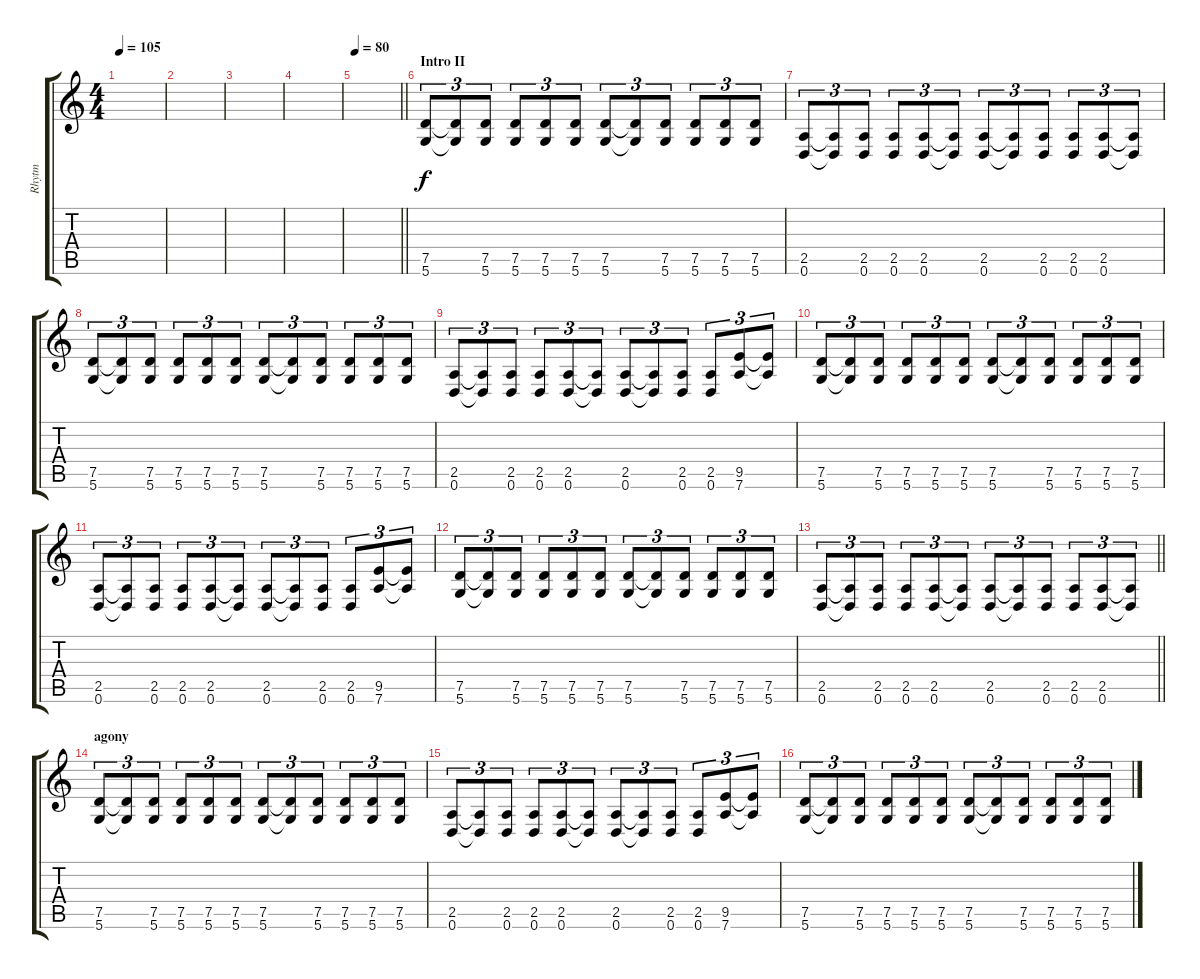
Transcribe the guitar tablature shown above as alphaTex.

\track ("Rhytm" "Rhytm") {instrument distortionguitar}
\staff {score tabs}
\tuning (D4 A3 F3 C3 G2 D2) {hide}
\ts (4 4)
\tempo 105
\clef g2
\ks c
|
|
|
|
\tempo 80
\barLineRight lightlight
|
\section ("" "Intro II")
(7.5 5.6).8{tu (3 2)} (7.5{t} 5.6{t}).8{tu (3 2)} (7.5 5.6).8{tu (3 2)} (7.5 5.6).8{tu (3 2)} (7.5 5.6).8{tu (3 2)} (7.5 5.6).8{tu (3 2)} (7.5 5.6).8{tu (3 2)} (7.5{t} 5.6{t}).8{tu (3 2)} (7.5 5.6).8{tu (3 2)} (7.5 5.6).8{tu (3 2)} (7.5 5.6).8{tu (3 2)} (7.5 5.6).8{tu (3 2)} |
(2.5 0.6).8{tu (3 2)} (2.5{t} 0.6{t}).8{tu (3 2)} (2.5 0.6).8{tu (3 2)} (2.5 0.6).8{tu (3 2)} (2.5 0.6).8{tu (3 2)} (2.5{t} 0.6{t}).8{tu (3 2)} (2.5 0.6).8{tu (3 2)} (2.5{t} 0.6{t}).8{tu (3 2)} (2.5 0.6).8{tu (3 2)} (2.5 0.6).8{tu (3 2)} (2.5 0.6).8{tu (3 2)} (2.5{t} 0.6{t}).8{tu (3 2)} |
(7.5 5.6).8{tu (3 2)} (7.5{t} 5.6{t}).8{tu (3 2)} (7.5 5.6).8{tu (3 2)} (7.5 5.6).8{tu (3 2)} (7.5 5.6).8{tu (3 2)} (7.5 5.6).8{tu (3 2)} (7.5 5.6).8{tu (3 2)} (7.5{t} 5.6{t}).8{tu (3 2)} (7.5 5.6).8{tu (3 2)} (7.5 5.6).8{tu (3 2)} (7.5 5.6).8{tu (3 2)} (7.5 5.6).8{tu (3 2)} |
(2.5 0.6).8{tu (3 2)} (2.5{t} 0.6{t}).8{tu (3 2)} (2.5 0.6).8{tu (3 2)} (2.5 0.6).8{tu (3 2)} (2.5 0.6).8{tu (3 2)} (2.5{t} 0.6{t}).8{tu (3 2)} (2.5 0.6).8{tu (3 2)} (2.5{t} 0.6{t}).8{tu (3 2)} (2.5 0.6).8{tu (3 2)} (2.5 0.6).8{tu (3 2)} (9.5 7.6).8{tu (3 2)} (9.5{t} 7.6{t}).8{tu (3 2)} |
(7.5 5.6).8{tu (3 2)} (7.5{t} 5.6{t}).8{tu (3 2)} (7.5 5.6).8{tu (3 2)} (7.5 5.6).8{tu (3 2)} (7.5 5.6).8{tu (3 2)} (7.5 5.6).8{tu (3 2)} (7.5 5.6).8{tu (3 2)} (7.5{t} 5.6{t}).8{tu (3 2)} (7.5 5.6).8{tu (3 2)} (7.5 5.6).8{tu (3 2)} (7.5 5.6).8{tu (3 2)} (7.5 5.6).8{tu (3 2)} |
(2.5 0.6).8{tu (3 2)} (2.5{t} 0.6{t}).8{tu (3 2)} (2.5 0.6).8{tu (3 2)} (2.5 0.6).8{tu (3 2)} (2.5 0.6).8{tu (3 2)} (2.5{t} 0.6{t}).8{tu (3 2)} (2.5 0.6).8{tu (3 2)} (2.5{t} 0.6{t}).8{tu (3 2)} (2.5 0.6).8{tu (3 2)} (2.5 0.6).8{tu (3 2)} (9.5 7.6).8{tu (3 2)} (9.5{t} 7.6{t}).8{tu (3 2)} |
(7.5 5.6).8{tu (3 2)} (7.5{t} 5.6{t}).8{tu (3 2)} (7.5 5.6).8{tu (3 2)} (7.5 5.6).8{tu (3 2)} (7.5 5.6).8{tu (3 2)} (7.5 5.6).8{tu (3 2)} (7.5 5.6).8{tu (3 2)} (7.5{t} 5.6{t}).8{tu (3 2)} (7.5 5.6).8{tu (3 2)} (7.5 5.6).8{tu (3 2)} (7.5 5.6).8{tu (3 2)} (7.5 5.6).8{tu (3 2)} |
\barLineRight lightlight
(2.5 0.6).8{tu (3 2)} (2.5{t} 0.6{t}).8{tu (3 2)} (2.5 0.6).8{tu (3 2)} (2.5 0.6).8{tu (3 2)} (2.5 0.6).8{tu (3 2)} (2.5{t} 0.6{t}).8{tu (3 2)} (2.5 0.6).8{tu (3 2)} (2.5{t} 0.6{t}).8{tu (3 2)} (2.5 0.6).8{tu (3 2)} (2.5 0.6).8{tu (3 2)} (2.5 0.6).8{tu (3 2)} (2.5{t} 0.6{t}).8{tu (3 2)} |
\section ("" "agony")
(7.5 5.6).8{tu (3 2)} (7.5{t} 5.6{t}).8{tu (3 2)} (7.5 5.6).8{tu (3 2)} (7.5 5.6).8{tu (3 2)} (7.5 5.6).8{tu (3 2)} (7.5 5.6).8{tu (3 2)} (7.5 5.6).8{tu (3 2)} (7.5{t} 5.6{t}).8{tu (3 2)} (7.5 5.6).8{tu (3 2)} (7.5 5.6).8{tu (3 2)} (7.5 5.6).8{tu (3 2)} (7.5 5.6).8{tu (3 2)} |
(2.5 0.6).8{tu (3 2)} (2.5{t} 0.6{t}).8{tu (3 2)} (2.5 0.6).8{tu (3 2)} (2.5 0.6).8{tu (3 2)} (2.5 0.6).8{tu (3 2)} (2.5{t} 0.6{t}).8{tu (3 2)} (2.5 0.6).8{tu (3 2)} (2.5{t} 0.6{t}).8{tu (3 2)} (2.5 0.6).8{tu (3 2)} (2.5 0.6).8{tu (3 2)} (9.5 7.6).8{tu (3 2)} (9.5{t} 7.6{t}).8{tu (3 2)} |
(7.5 5.6).8{tu (3 2)} (7.5{t} 5.6{t}).8{tu (3 2)} (7.5 5.6).8{tu (3 2)} (7.5 5.6).8{tu (3 2)} (7.5 5.6).8{tu (3 2)} (7.5 5.6).8{tu (3 2)} (7.5 5.6).8{tu (3 2)} (7.5{t} 5.6{t}).8{tu (3 2)} (7.5 5.6).8{tu (3 2)} (7.5 5.6).8{tu (3 2)} (7.5 5.6).8{tu (3 2)} (7.5 5.6).8{tu (3 2)}
